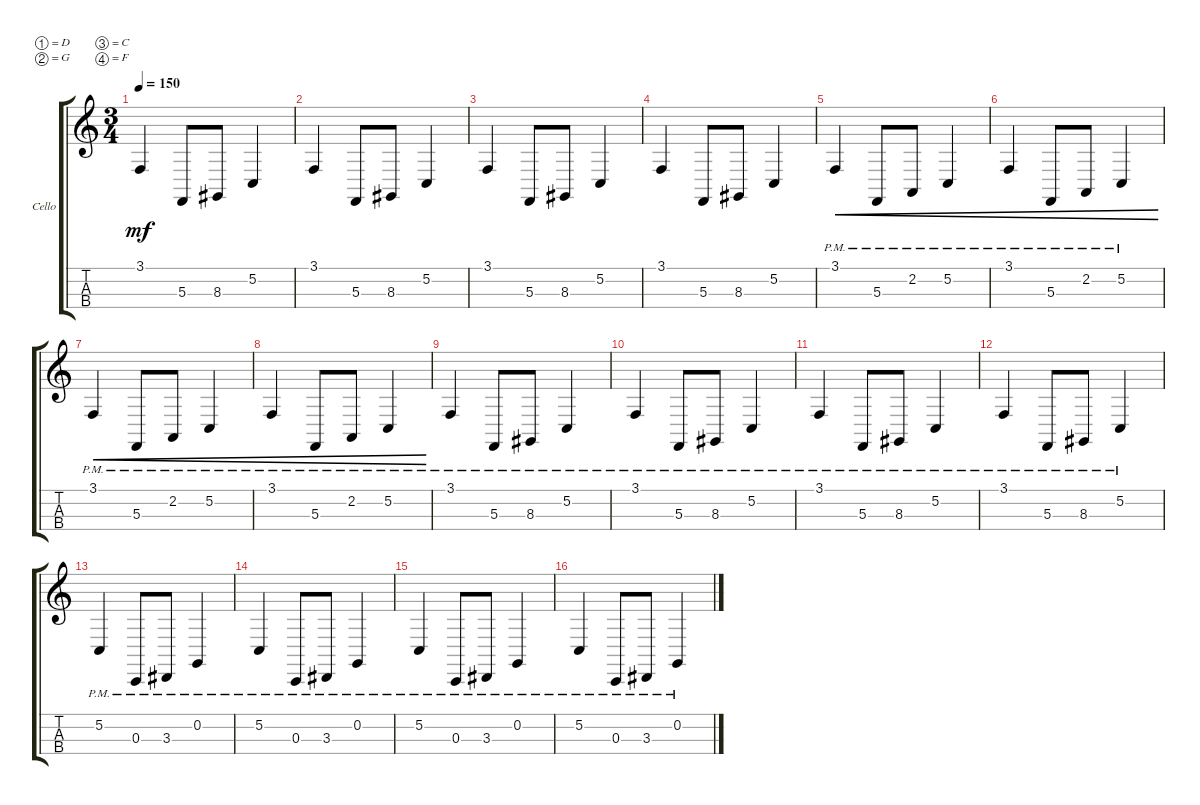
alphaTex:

\defaultSystemsLayout 4
\bracketExtendMode groupsimilarinstruments
\firstSystemTrackNameOrientation horizontal
\otherSystemsTrackNameOrientation horizontal
\track ("Cello" "Cello") {mute instrument cello}
\staff {score tabs}
\tuning (D3 G2 C2 F1)
\ts (3 4)
\tempo 150
\clef g2
\scale
0.485477
\ks c
3.1.4{dy mf instrument cello} 5.3.8 8.3.8 5.2.4 |
\scale
0.257261 3.1.4 5.3.8 8.3.8 5.2.4 |
\scale
0.257261 3.1.4 5.3.8 8.3.8 5.2.4 |
\scale
0.333333 3.1.4 5.3.8 8.3.8 5.2.4 |
\scale
0.333333 3.1{pm}.4{cre} 5.3{pm}.8{cre} 2.2{pm}.8{cre} 5.2{pm}.4{cre} |
\scale
0.333333 3.1{pm}.4{cre} 5.3{pm}.8{cre} 2.2{pm}.8{cre} 5.2{pm}.4{cre} |
\scale
0.333333 3.1{pm}.4{cre} 5.3{pm}.8{cre} 2.2{pm}.8{cre} 5.2{pm}.4{cre} |
\scale
0.333333 3.1{pm}.4{cre} 5.3{pm}.8{cre} 2.2{pm}.8{cre} 5.2{pm}.4{cre} |
\scale
0.333333 3.1{pm}.4 5.3{pm}.8 8.3{pm}.8 5.2{pm}.4 |
\scale
0.333333 3.1{pm}.4 5.3{pm}.8 8.3{pm}.8 5.2{pm}.4 |
\scale
0.333333 3.1{pm}.4 5.3{pm}.8 8.3{pm}.8 5.2{pm}.4 |
\scale
0.333333 3.1{pm}.4 5.3{pm}.8 8.3{pm}.8 5.2{pm}.4 |
\scale
0.333333 5.2{pm}.4 0.3{pm}.8 3.3{pm}.8 0.2{pm}.4 |
\scale
0.333333 5.2{pm}.4 0.3{pm}.8 3.3{pm}.8 0.2{pm}.4 |
\scale
0.333333 5.2{pm}.4 0.3{pm}.8 3.3{pm}.8 0.2{pm}.4 |
\scale
0.333333 5.2{pm}.4 0.3{pm}.8 3.3{pm}.8 0.2{pm}.4
